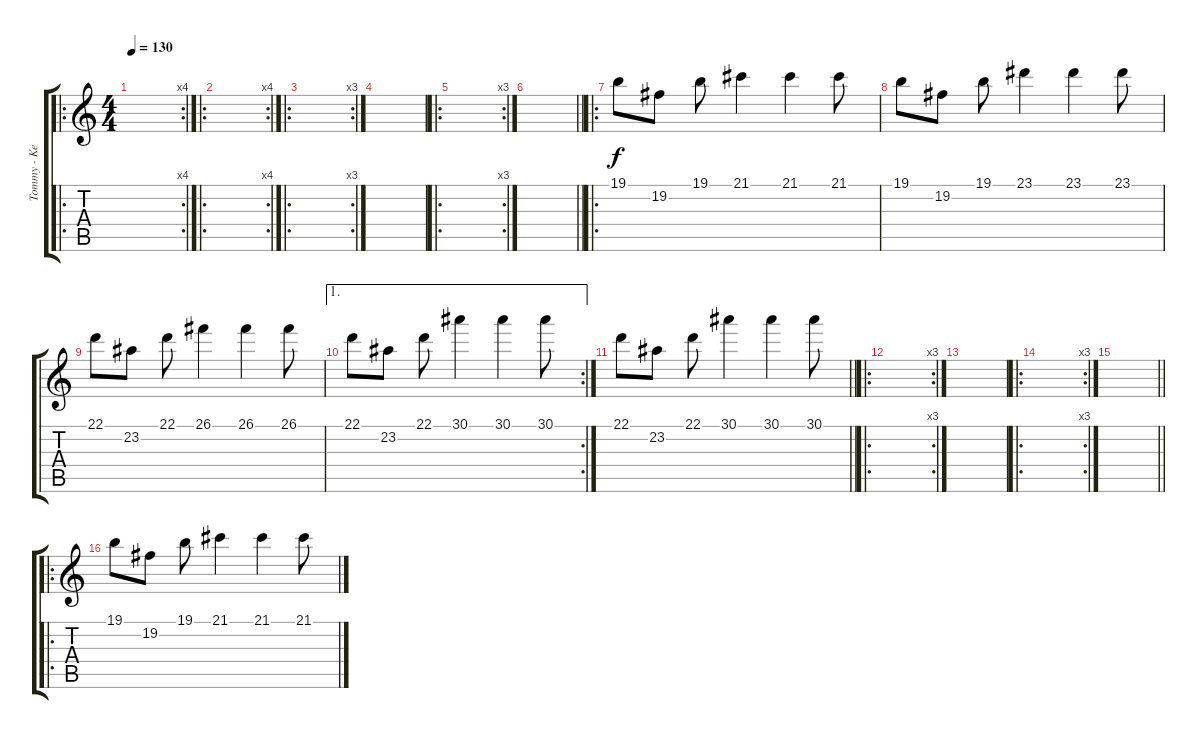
\track ("Tommy - Keyboard" "Tommy - Ke") {instrument musicbox}
\staff {score tabs}
\tuning (E4 B3 G3 D3 A2 E2) {hide}
\ro
\rc 4
\ts (4 4)
\tempo 130
\clef g2
\ks c
|
\ro
\rc 4
|
\ro
\rc 3
|
|
\ro
\rc 3
|
\barLineRight lightlight
|
\ro
\section ("" "")
19.1.8 19.2.8 19.1.8 21.1.4 21.1.4 21.1.8 |
19.1.8 19.2.8 19.1.8 23.1.4 23.1.4 23.1.8 |
22.1.8 23.2.8 22.1.8 26.1.4 26.1.4 26.1.8 |
\ae 1
\rc 2
22.1.8 23.2.8 22.1.8 30.1.4 30.1.4 30.1.8 |
\barLineRight lightlight
22.1.8 23.2.8 22.1.8 30.1.4 30.1.4 30.1.8 |
\ro
\rc 3
\section ("" "")
|
|
\ro
\rc 3
|
\barLineRight lightlight
|
\ro
\section ("" "")
19.1.8 19.2.8 19.1.8 21.1.4 21.1.4 21.1.8
